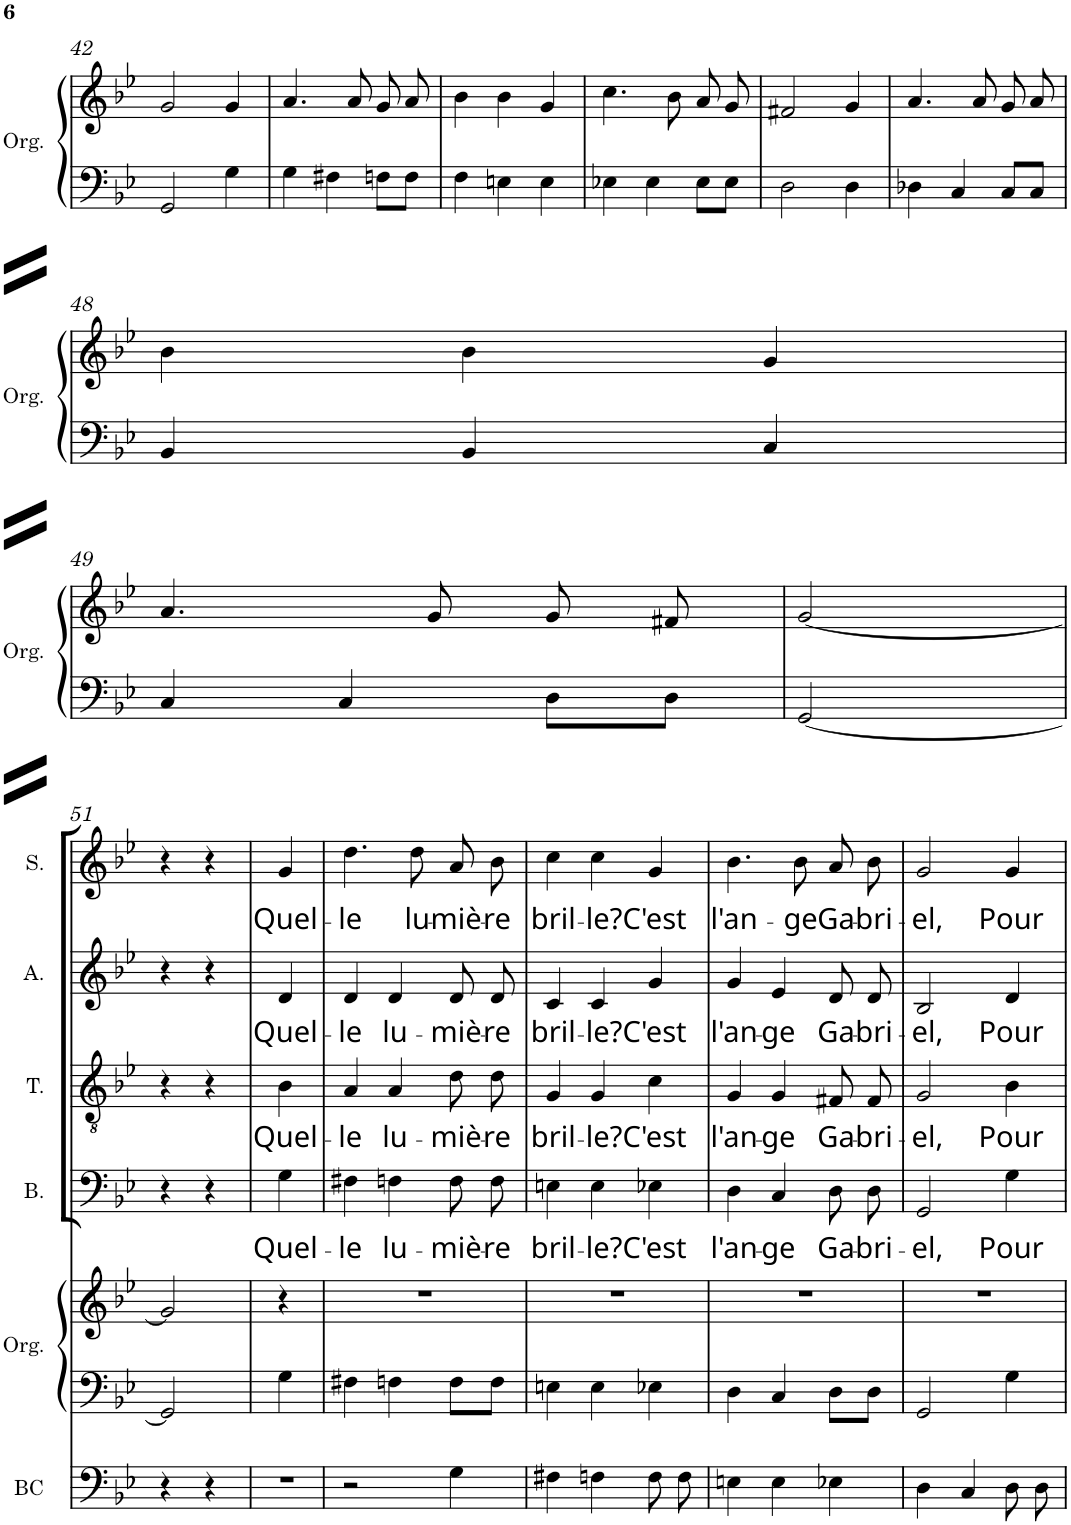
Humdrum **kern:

**kern	**kern	**kern	**kern	**text	**kern	**text	**kern	**text	**kern	**text
*part6	*part5	*part5	*part4	*part4	*part3	*part3	*part2	*part2	*part1	*part1
*staff7	*staff6	*staff5	*staff4	*staff4	*staff3	*staff3	*staff2	*staff2	*staff1	*staff1
*I"Basse Continue	*I"Orgue	*	*I"Basse	*	*I"Ténor	*	*I"Alto	*	*I"Soprano	*
*I'BC	*I'Org.	*	*I'B.	*	*I'T.	*	*I'A.	*	*I'S.	*
!!LO:PB:g=z
*clefF4	*clefF4	*clefG2	*clefF4	*	*clefGv2	*	*clefG2	*	*clefG2	*
*k[b-e-]	*k[b-e-]	*k[b-e-]	*k[b-e-]	*	*k[b-e-]	*	*k[b-e-]	*	*k[b-e-]	*
*M3/4	*M3/4	*M3/4	*M3/4	*	*M3/4	*	*M3/4	*	*M3/4	*
=42	=42	=42	=42	=42	=42	=42	=42	=42	=42	=42
2.r	2GG/	2g/	2.r	.	2.r	.	2.r	.	2.r	.
.	4G\	4g/	.	.	.	.	.	.	.	.
=43	=43	=43	=43	=43	=43	=43	=43	=43	=43	=43
2.r	4G\	4.a/	2.r	.	2.r	.	2.r	.	2.r	.
.	4F#X\	.	.	.	.	.	.	.	.	.
.	.	8a/	.	.	.	.	.	.	.	.
.	8Fn\L	8g/L	.	.	.	.	.	.	.	.
.	8F\J	8a/J	.	.	.	.	.	.	.	.
=44	=44	=44	=44	=44	=44	=44	=44	=44	=44	=44
2.r	4F\	4b-\	2.r	.	2.r	.	2.r	.	2.r	.
.	4En\	4b-\	.	.	.	.	.	.	.	.
.	4E\	4g/	.	.	.	.	.	.	.	.
=45	=45	=45	=45	=45	=45	=45	=45	=45	=45	=45
2.r	4E-X\	4.cc\	2.r	.	2.r	.	2.r	.	2.r	.
.	4E-\	.	.	.	.	.	.	.	.	.
.	.	8b-\	.	.	.	.	.	.	.	.
.	8E-\L	8a/L	.	.	.	.	.	.	.	.
.	8E-\J	8g/J	.	.	.	.	.	.	.	.
=46	=46	=46	=46	=46	=46	=46	=46	=46	=46	=46
2.r	2D\	2f#X/	2.r	.	2.r	.	2.r	.	2.r	.
.	4D\	4g/	.	.	.	.	.	.	.	.
=47	=47	=47	=47	=47	=47	=47	=47	=47	=47	=47
2.r	4D-X\	4.a/	2.r	.	2.r	.	2.r	.	2.r	.
.	4C/	.	.	.	.	.	.	.	.	.
.	.	8a/	.	.	.	.	.	.	.	.
.	8C/L	8g/L	.	.	.	.	.	.	.	.
.	8C/J	8a/J	.	.	.	.	.	.	.	.
!!LO:LB:g=z
=48	=48	=48	=48	=48	=48	=48	=48	=48	=48	=48
2.r	4BB-/	4b-\	2.r	.	2.r	.	2.r	.	2.r	.
.	4BB-/	4b-\	.	.	.	.	.	.	.	.
.	4C/	4g/	.	.	.	.	.	.	.	.
!!LO:LB:g=z
=49	=49	=49	=49	=49	=49	=49	=49	=49	=49	=49
2.r	4C/	4.a/	2.r	.	2.r	.	2.r	.	2.r	.
.	4C/	.	.	.	.	.	.	.	.	.
.	.	8g/	.	.	.	.	.	.	.	.
.	8D\L	8g/L	.	.	.	.	.	.	.	.
.	8D\J	8f#X/J	.	.	.	.	.	.	.	.
=50	=50	=50	=50	=50	=50	=50	=50	=50	=50	=50
2.r	[2GG/	[2g/	2.r	.	2.r	.	2.r	.	2.r	.
.	4ryy	4ryy	.	.	.	.	.	.	.	.
!!LO:LB:g=z
=51	=51	=51	=51	=51	=51	=51	=51	=51	=51	=51
4r	2GG/]	2g/]	4r	.	4r	.	4r	.	4r	.
4r	.	.	4r	.	4r	.	4r	.	4r	.
=52	=52	=52	=52	=52	=52	=52	=52	=52	=52	=52
!	!	!	!	!LO:LY:b	!	!LO:LY:b	!	!LO:LY:b	!	!LO:LY:b
2.r	4G\	4r	4G\	Quel-	4B-\	Quel-	4d/	Quel-	4g/	Quel-
.	2ryy	2ryy	2ryy	.	2ryy	.	2ryy	.	2ryy	.
=53	=53	=53	=53	=53	=53	=53	=53	=53	=53	=53
!	!	!	!	!LO:LY:b	!	!LO:LY:b	!	!LO:LY:b	!	!LO:LY:b
2r	4F#X\	2.r	4F#X\	-le	4A/	-le	4d/	-le	4.dd\	-le
!	!	!	!	!LO:LY:b	!	!LO:LY:b	!	!LO:LY:b	!	!
.	4Fn\	.	4Fn\	lu-	4A/	lu-	4d/	lu-	.	.
!	!	!	!	!	!	!	!	!	!	!LO:LY:b
.	.	.	.	.	.	.	.	.	8dd\	lu-
!	!	!	!	!LO:LY:b	!	!LO:LY:b	!	!LO:LY:b	!	!LO:LY:b
4G\	8F\L	.	8F\L	-miè-	8d\L	-miè-	8d/L	-miè-	8a/L	-miè-
!	!	!	!	!LO:LY:b	!	!LO:LY:b	!	!LO:LY:b	!	!LO:LY:b
.	8F\J	.	8F\J	-re	8d\J	-re	8d/J	-re	8b-/J	-re
=54	=54	=54	=54	=54	=54	=54	=54	=54	=54	=54
!	!	!	!	!LO:LY:b	!	!LO:LY:b	!	!LO:LY:b	!	!LO:LY:b
4F#X\	4En\	2.r	4En\	bril-	4G/	bril-	4c/	bril-	4cc\	bril-
!	!	!	!	!LO:LY:b	!	!LO:LY:b	!	!LO:LY:b	!	!LO:LY:b
4Fn\	4E\	.	4E\	-le?	4G/	-le?	4c/	-le?	4cc\	-le?
!	!	!	!	!LO:LY:b	!	!LO:LY:b	!	!LO:LY:b	!	!LO:LY:b
8F\L	4E-X\	.	4E-X\	C'est	4c\	C'est	4g/	C'est	4g/	C'est
8F\J	.	.	.	.	.	.	.	.	.	.
=55	=55	=55	=55	=55	=55	=55	=55	=55	=55	=55
!	!	!	!	!LO:LY:b	!	!LO:LY:b	!	!LO:LY:b	!	!LO:LY:b
4En\	4D\	2.r	4D\	l'an-	4G/	l'an-	4g/	l'an-	4.b-\	l'an-
!	!	!	!	!LO:LY:b	!	!LO:LY:b	!	!LO:LY:b	!	!
4E\	4C/	.	4C/	-ge	4G/	-ge	4e-/	-ge	.	.
!	!	!	!	!	!	!	!	!	!	!LO:LY:b
.	.	.	.	.	.	.	.	.	8b-\	-ge
!	!	!	!	!LO:LY:b	!	!LO:LY:b	!	!LO:LY:b	!	!LO:LY:b
4E-X\	8D\L	.	8D\L	Ga-	8F#X/L	Ga-	8d/L	Ga-	8a/L	Ga-
!	!	!	!	!LO:LY:b	!	!LO:LY:b	!	!LO:LY:b	!	!LO:LY:b
.	8D\J	.	8D\J	-bri-	8F#/J	-bri-	8d/J	-bri-	8b-/J	-bri-
=56	=56	=56	=56	=56	=56	=56	=56	=56	=56	=56
!	!	!	!	!LO:LY:b	!	!LO:LY:b	!	!LO:LY:b	!	!LO:LY:b
4D\	2GG/	2.r	2GG/	-el,	2G/	-el,	2B-/	-el,	2g/	-el,
4C/	.	.	.	.	.	.	.	.	.	.
!	!	!	!	!LO:LY:b	!	!LO:LY:b	!	!LO:LY:b	!	!LO:LY:b
8D\L	4G\	.	4G\	Pour	4B-\	Pour	4d/	Pour	4g/	Pour
8D\J	.	.	.	.	.	.	.	.	.	.
=	=	=	=	=	=	=	=	=	=	=
*-	*-	*-	*-	*-	*-	*-	*-	*-	*-	*-
